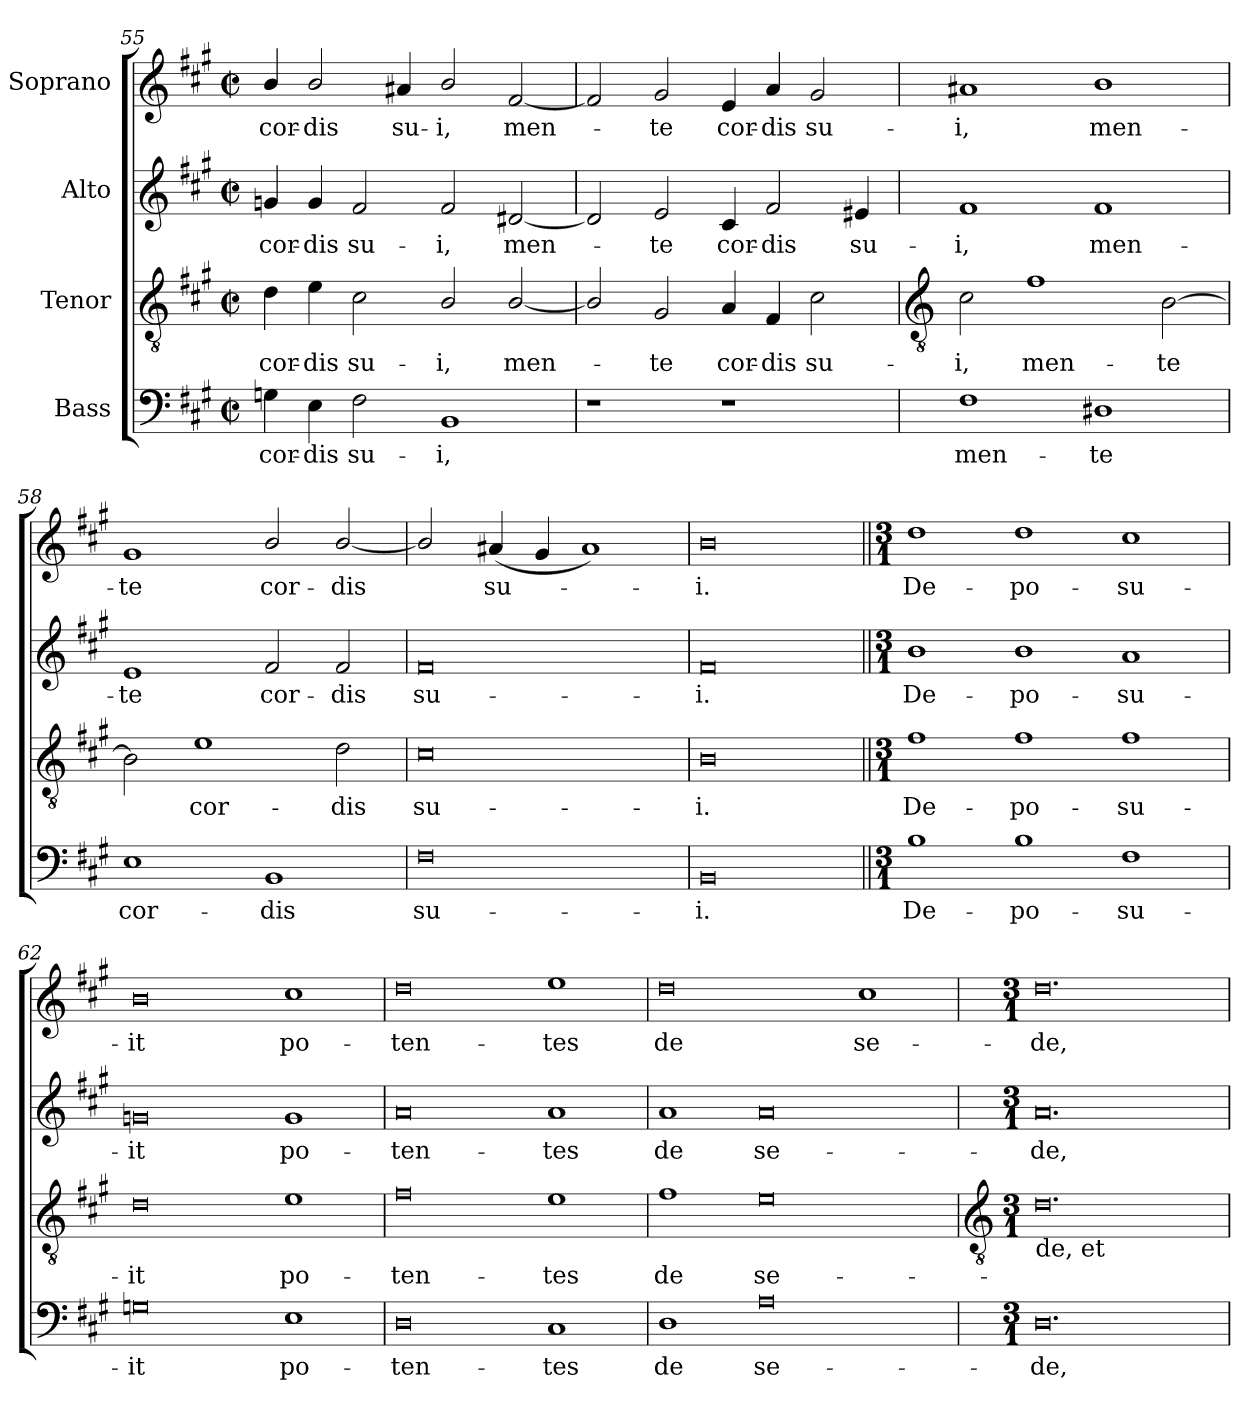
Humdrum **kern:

**kern	**text	**kern	**text	**kern	**text	**kern	**text
*part4	*part4	*part3	*part3	*part2	*part2	*part1	*part1
*staff4	*staff4	*staff3	*staff3	*staff2	*staff2	*staff1	*staff1
*I"Bass	*	*I"Tenor	*	*I"Alto	*	*I"Soprano	*
*clefF4	*	*clefGv2	*	*clefG2	*	*clefG2	*
*k[f#c#g#]	*	*k[f#c#g#]	*	*k[f#c#g#]	*	*k[f#c#g#]	*
*A:	*	*A:	*	*A:	*	*A:	*
*M4/2	*	*M4/2	*	*M4/2	*	*M4/2	*
*met(c|)	*	*met(c|)	*	*met(c|)	*	*met(c|)	*
=55	=55	=55	=55	=55	=55	=55	=55
!	!LO:LY:b	!	!LO:LY:b	!	!LO:LY:b	!	!LO:LY:b
4Gn	cor-	4d	cor-	4gn	cor-	4b/	cor-
!	!LO:LY:b	!	!LO:LY:b	!	!LO:LY:b	!	!LO:LY:b
4E	-dis	4e	-dis	4g	-dis	2b/	-dis
!	!LO:LY:b	!	!LO:LY:b	!	!LO:LY:b	!	!
2F#	su-	2c#	su-	2f#	su-	.	.
!	!	!	!	!	!	!	!LO:LY:b
.	.	.	.	.	.	4a#X	su-
!	!LO:LY:b	!	!LO:LY:b	!	!LO:LY:b	!	!LO:LY:b
1BB	-i,	2B/	-i,	2f#	-i,	2b/	-i,
!	!	!	!LO:LY:b	!	!LO:LY:b	!	!LO:LY:b
.	.	[2B/	men-	[2d#X	men-	[2f#	men-
=56	=56	=56	=56	=56	=56	=56	=56
1r	.	2B/]	.	2d#]	.	2f#]	.
!	!	!	!LO:LY:b	!	!LO:LY:b	!	!LO:LY:b
.	.	2G#	te	2e	te	2g#	te
!	!	!	!LO:LY:b	!	!LO:LY:b	!	!LO:LY:b
1r	.	4A	cor-	4c#	cor-	4e	cor-
!	!	!	!LO:LY:b	!	!LO:LY:b	!	!LO:LY:b
.	.	4F#	-dis	2f#	-dis	4a	-dis
!	!	!	!LO:LY:b	!	!	!	!LO:LY:b
.	.	2c#	su-	.	.	2g#	su-
!	!	!	!	!	!LO:LY:b	!	!
.	.	.	.	4e#X	su-	.	.
!!LO:LB:g=z
=57	=57	=57	=57	=57	=57	=57	=57
*	*	*clefGv2	*	*	*	*	*
!	!LO:LY:b	!	!LO:LY:b	!	!LO:LY:b	!	!LO:LY:b
1F#	men-	2c#	-i,	1f#	-i,	1a#X	-i,
!	!	!	!LO:LY:b	!	!	!	!
.	.	1f#	men-	.	.	.	.
!	!LO:LY:b	!	!	!	!LO:LY:b	!	!LO:LY:b
1D#X	-te	.	.	1f#	men-	1b	men-
!	!	!	!LO:LY:b	!	!	!	!
.	.	[2B	-te	.	.	.	.
=58	=58	=58	=58	=58	=58	=58	=58
!	!LO:LY:b	!	!	!	!LO:LY:b	!	!LO:LY:b
1E	cor-	2B]	.	1e	-te	1g#	-te
!	!	!	!LO:LY:b	!	!	!	!
.	.	1e	cor-	.	.	.	.
!	!LO:LY:b	!	!	!	!LO:LY:b	!	!LO:LY:b
1BB	-dis	.	.	2f#	cor-	2b/	cor-
!	!	!	!LO:LY:b	!	!LO:LY:b	!	!LO:LY:b
.	.	2d	-dis	2f#	-dis	[2b/	-dis
=59	=59	=59	=59	=59	=59	=59	=59
!	!LO:LY:b	!	!LO:LY:b	!	!LO:LY:b	!	!
0F#	su-	0c#	su-	0f#	su-	2b/]	.
!	!	!	!	!	!	!	!LO:LY:b
.	.	.	.	.	.	(<4a#X	su-
.	.	.	.	.	.	4g#	.
.	.	.	.	.	.	1a#)	.
=60	=60	=60	=60	=60	=60	=60	=60
!	!LO:LY:b	!	!LO:LY:b	!	!LO:LY:b	!	!LO:LY:b
0BB	-i.	0B	-i.	0f#	-i.	0b	i.
=61||	=61||	=61||	=61||	=61||	=61||	=61||	=61||
*M3/1	*	*M3/1	*	*M3/1	*	*M3/1	*
!	!LO:LY:b	!	!LO:LY:b	!	!LO:LY:b	!	!LO:LY:b
1B	De-	1f#	De-	1b	De-	1dd	De-
!	!LO:LY:b	!	!LO:LY:b	!	!LO:LY:b	!	!LO:LY:b
1B	-po-	1f#	-po-	1b	-po-	1dd	-po-
!	!LO:LY:b	!	!LO:LY:b	!	!LO:LY:b	!	!LO:LY:b
1F#	-su-	1f#	-su-	1a	-su-	1cc#	-su-
=62	=62	=62	=62	=62	=62	=62	=62
!	!LO:LY:b	!	!LO:LY:b	!	!LO:LY:b	!	!LO:LY:b
0Gn	-it	0d	-it	0gn	-it	0b	-it
!	!LO:LY:b	!	!LO:LY:b	!	!LO:LY:b	!	!LO:LY:b
1E	po-	1e	po-	1g	po-	1cc#	po-
=63	=63	=63	=63	=63	=63	=63	=63
!	!LO:LY:b	!	!LO:LY:b	!	!LO:LY:b	!	!LO:LY:b
0D	-ten-	0f#	-ten-	0a	-ten-	0dd	-ten-
!	!LO:LY:b	!	!LO:LY:b	!	!LO:LY:b	!	!LO:LY:b
1C#	-tes	1e	-tes	1a	-tes	1ee	-tes
=64	=64	=64	=64	=64	=64	=64	=64
!	!LO:LY:b	!	!LO:LY:b	!	!LO:LY:b	!	!LO:LY:b
1D	de	1f#	de	1a	de	0dd	de
!	!LO:LY:b	!	!LO:LY:b	!	!LO:LY:b	!	!
0A	se-	0e	se-	0a	se-	.	.
!	!	!	!	!	!	!	!LO:LY:b
.	.	.	.	.	.	1cc#	se-
!!LO:LB:g=z
=65	=65	=65	=65	=65	=65	=65	=65
*	*	*clefGv2	*	*	*	*	*
*M3/1	*	*M3/1	*	*M3/1	*	*M3/1	*
!	!	!LO:TX:b:t=de, et	!	!	!	!	!
!	!LO:LY:b	!	!	!	!LO:LY:b	!	!LO:LY:b
0.D	-de,	0.d	.	0.a	-de,	0.dd	-de,
=	=	=	=	=	=	=	=
*-	*-	*-	*-	*-	*-	*-	*-
